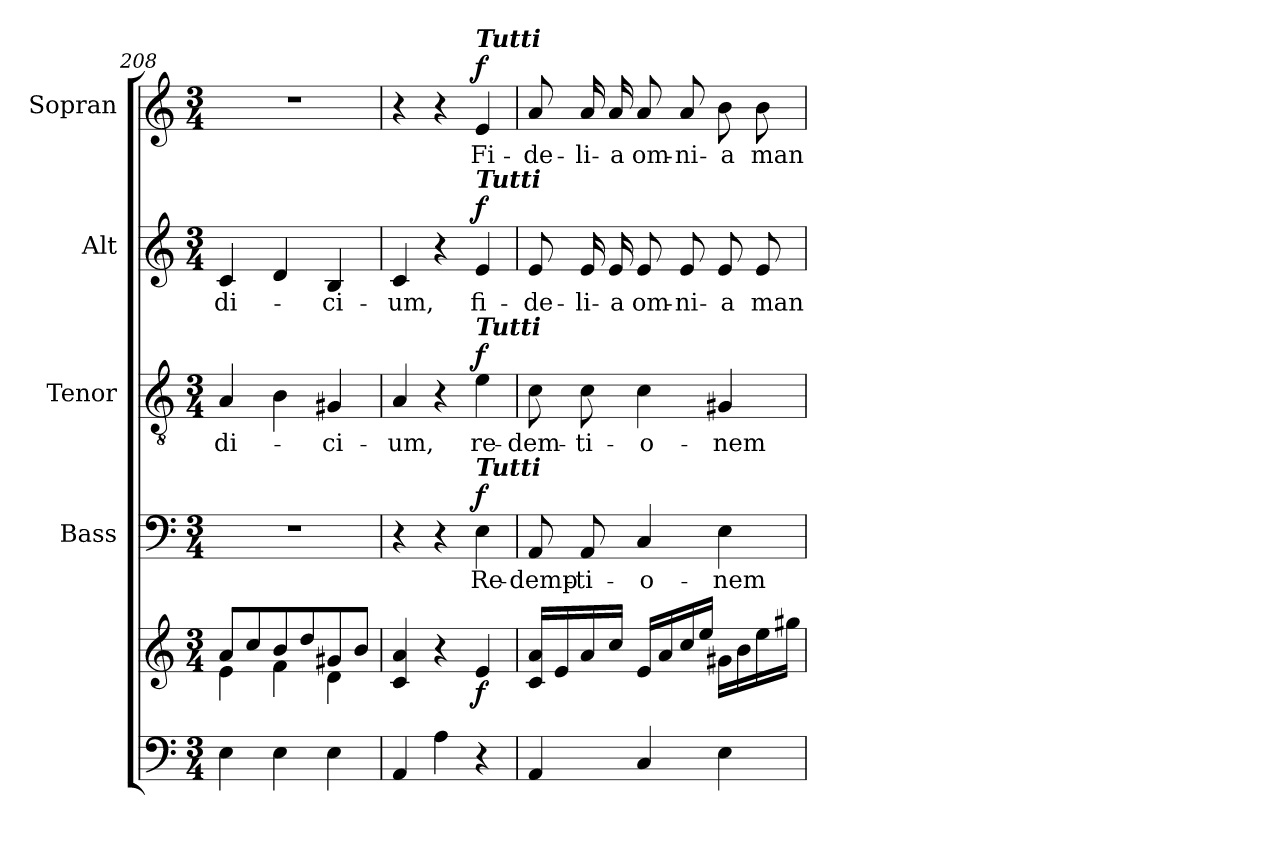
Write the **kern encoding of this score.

**kern	**kern	**dynam	**kern	**text	**dynam	**kern	**text	**dynam	**kern	**text	**dynam	**kern	**text	**dynam
*part5	*part5	*part5	*part4	*part4	*part4	*part3	*part3	*part3	*part2	*part2	*part2	*part1	*part1	*part1
*staff6	*staff5	*staff5/6	*staff4	*staff4	*staff4	*staff3	*staff3	*staff3	*staff2	*staff2	*staff2	*staff1	*staff1	*staff1
*	*	*	*I"Bass	*	*	*I"Tenor	*	*	*I"Alt	*	*	*I"Sopran	*	*
*	*	*	*I'B.	*	*	*I'T.	*	*	*I'A.	*	*	*I'S.	*	*
*clefF4	*clefG2	*	*clefF4	*	*	*clefGv2	*	*	*clefG2	*	*	*clefG2	*	*
*k[]	*k[]	*	*k[]	*	*	*k[]	*	*	*k[]	*	*	*k[]	*	*
*C:	*C:	*	*C:	*	*	*C:	*	*	*C:	*	*	*C:	*	*
*M3/4	*M3/4	*	*M3/4	*	*	*M3/4	*	*	*M3/4	*	*	*M3/4	*	*
=208	=208	=208	=208	=208	=208	=208	=208	=208	=208	=208	=208	=208	=208	=208
*	*^	*	*	*	*	*	*	*	*	*	*	*	*	*
!	!	!	!	!	!	!	!	!LO:LY:b	!	!	!LO:LY:b	!	!	!	!
4E\	8a/L	4e\	.	2.r	.	.	4A/	-di-	.	4c/	-di-	.	2.r	.	.
.	8cc/	.	.	.	.	.	.	.	.	.	.	.	.	.	.
4E\	8b/	4f\	.	.	.	.	4B\	.	.	4d/	.	.	.	.	.
.	8dd/	.	.	.	.	.	.	.	.	.	.	.	.	.	.
!	!	!	!	!	!	!	!	!LO:LY:b	!	!	!LO:LY:b	!	!	!	!
4E\	8g#X/	4d\	.	.	.	.	4G#X/	-ci-	.	4B/	-ci-	.	.	.	.
.	8b/J	.	.	.	.	.	.	.	.	.	.	.	.	.	.
*	*v	*v	*	*	*	*	*	*	*	*	*	*	*	*	*
=209	=209	=209	=209	=209	=209	=209	=209	=209	=209	=209	=209	=209	=209	=209
!	!	!	!	!	!	!	!LO:LY:b	!	!	!LO:LY:b	!	!	!	!
4AA/	4c/ 4a/	.	4r	.	.	4A/	-um,	.	4c/	-um,	.	4r	.	.
4A\	4r	.	4r	.	.	4r	.	.	4r	.	.	4r	.	.
!	!	!	!	!	!	!	!	!	!	!	!	!LO:TX:a:Bi:t=Tutti	!	!
!	!	!	!	!	!	!	!	!	!LO:TX:a:Bi:t=Tutti	!	!	!	!	!
!	!	!	!	!	!	!LO:TX:a:Bi:t=Tutti	!	!	!	!	!	!	!	!
!	!	!	!LO:TX:a:Bi:t=Tutti	!	!	!	!	!	!	!	!	!	!	!
!	!	!LO:DY:b	!	!LO:LY:b	!LO:DY:a	!	!LO:LY:b	!LO:DY:a	!	!LO:LY:b	!LO:DY:a	!	!LO:LY:b	!LO:DY:a
4r	4e/	f	4E\	Re-	f	4e\	re-	f	4e/	fi-	f	4e/	Fi-	f
=210	=210	=210	=210	=210	=210	=210	=210	=210	=210	=210	=210	=210	=210	=210
!	!	!	!	!LO:LY:b	!	!	!LO:LY:b	!	!	!LO:LY:b	!	!	!LO:LY:b	!
4AA/	16c/ 16a/LL	.	8AA/	-demp-	.	8c\	-dem-	.	8e/	-de-	.	8a/	-de-	.
.	16e/	.	.	.	.	.	.	.	.	.	.	.	.	.
!	!	!	!	!LO:LY:b	!	!	!LO:LY:b	!	!	!LO:LY:b	!	!	!LO:LY:b	!
.	16a/	.	8AA/	-ti-	.	8c\	-ti-	.	16e/	-li-	.	16a/	-li-	.
!	!	!	!	!	!	!	!	!	!	!LO:LY:b	!	!	!LO:LY:b	!
.	16cc/JJ	.	.	.	.	.	.	.	16e/	-a	.	16a/	-a	.
!	!	!	!	!LO:LY:b	!	!	!LO:LY:b	!	!	!LO:LY:b	!	!	!LO:LY:b	!
4C/	16e/LL	.	4C/	-o-	.	4c\	-o-	.	8e/	om-	.	8a/	om-	.
.	16a/	.	.	.	.	.	.	.	.	.	.	.	.	.
!	!	!	!	!	!	!	!	!	!	!LO:LY:b	!	!	!LO:LY:b	!
.	16cc/	.	.	.	.	.	.	.	8e/	-ni-	.	8a/	-ni-	.
.	16ee/JJ	.	.	.	.	.	.	.	.	.	.	.	.	.
!	!	!	!	!LO:LY:b	!	!	!LO:LY:b	!	!	!LO:LY:b	!	!	!LO:LY:b	!
4E\	16g#X\LL	.	4E\	-nem	.	4G#X/	-nem	.	8e/	-a	.	8b\	-a	.
.	16b\	.	.	.	.	.	.	.	.	.	.	.	.	.
!	!	!	!	!	!	!	!	!	!	!LO:LY:b	!	!	!LO:LY:b	!
.	16ee\	.	.	.	.	.	.	.	8e/	man-	.	8b\	man-	.
.	16gg#X\JJ	.	.	.	.	.	.	.	.	.	.	.	.	.
=	=	=	=	=	=	=	=	=	=	=	=	=	=	=
*-	*-	*-	*-	*-	*-	*-	*-	*-	*-	*-	*-	*-	*-	*-
